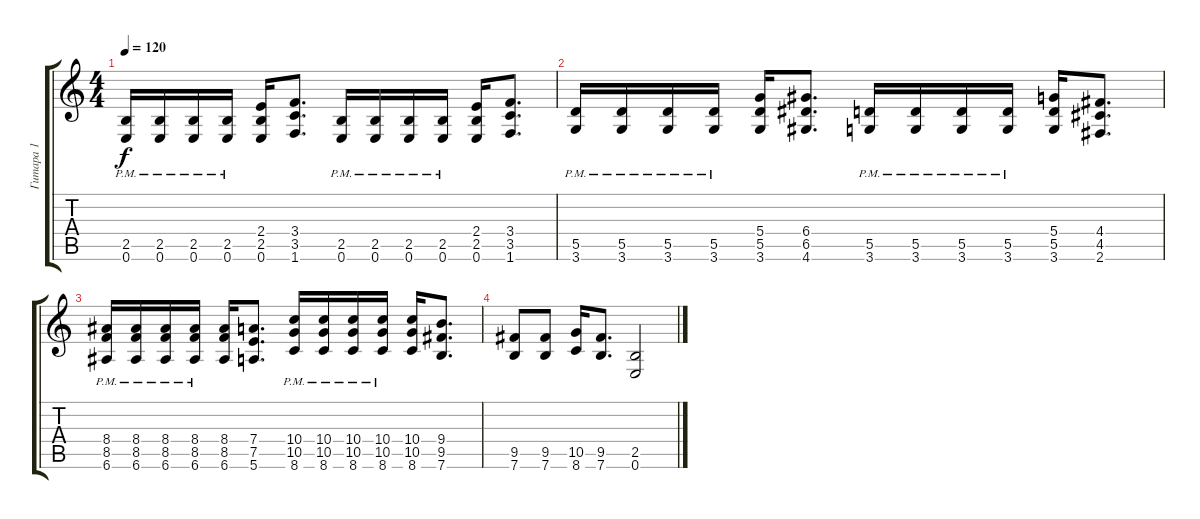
\track ("Гитара 1" "Гитара 1") {instrument distortionguitar}
\staff {score tabs}
\tuning (E4 B3 G3 D3 A2 E2) {hide}
\ts (4 4)
\tempo 120
\clef g2
\ks c
(2.5{pm} 0.6{pm}).16{dy f} (2.5{pm} 0.6{pm}).16 (2.5{pm} 0.6{pm}).16 (2.5{pm} 0.6{pm}).16 (2.4 2.5 0.6).16 (3.4 3.5 1.6).8{d} (2.5{pm} 0.6{pm}).16 (2.5{pm} 0.6{pm}).16 (2.5{pm} 0.6{pm}).16 (2.5{pm} 0.6{pm}).16 (2.4 2.5 0.6).16 (3.4 3.5 1.6).8{d} |
(5.5{pm} 3.6{pm}).16 (5.5{pm} 3.6{pm}).16 (5.5{pm} 3.6{pm}).16 (5.5{pm} 3.6{pm}).16 (5.4 5.5 3.6).16 (6.4 6.5 4.6).8{d} (5.5{pm} 3.6{pm}).16 (5.5{pm} 3.6{pm}).16 (5.5{pm} 3.6{pm}).16 (5.5{pm} 3.6{pm}).16 (5.4 5.5 3.6).16 (4.4 4.5 2.6).8{d} |
(8.4{pm} 8.5{pm} 6.6{pm}).16 (8.4{pm} 8.5{pm} 6.6{pm}).16 (8.4{pm} 8.5{pm} 6.6{pm}).16 (8.4{pm} 8.5{pm} 6.6{pm}).16 (8.4 8.5 6.6).16 (7.4 7.5 5.6).8{d} (10.4{pm} 10.5{pm} 8.6{pm}).16 (10.4{pm} 10.5{pm} 8.6{pm}).16 (10.4{pm} 10.5{pm} 8.6{pm}).16 (10.4{pm} 10.5{pm} 8.6{pm}).16 (10.4 10.5 8.6).16 (9.4 9.5 7.6).8{d} |
(9.5 7.6).8 (9.5 7.6).8 (10.5 8.6).16 (9.5 7.6).8{d} (2.5 0.6).2
